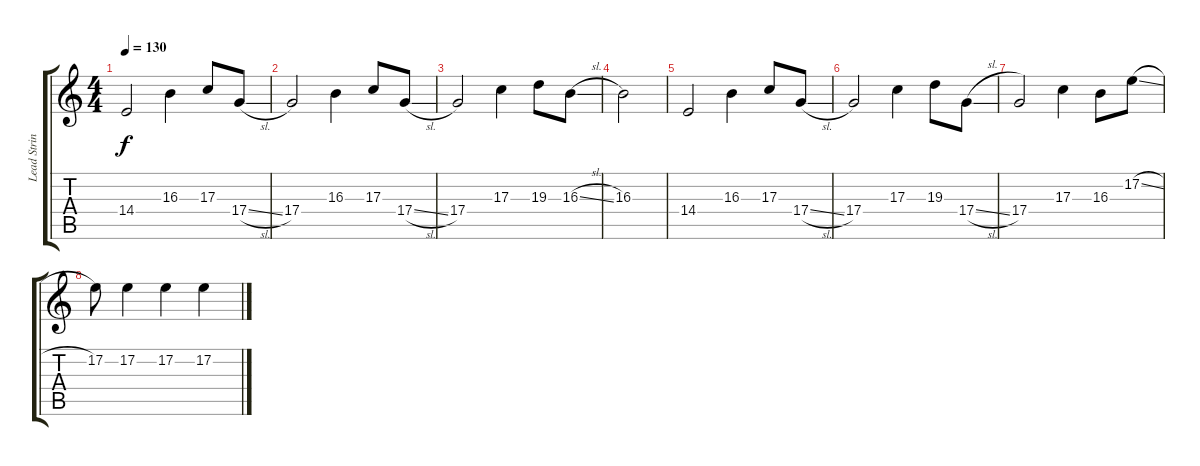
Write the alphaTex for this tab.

\track ("Lead Strings" "Lead Strin") {instrument tremolostrings}
\staff {score tabs}
\tuning (E4 B3 G3 D3 A2 E2) {hide}
\ts (4 4)
\tempo 130
\clef g2
\ks c
14.4.2{dy f} 16.3.4 17.3.8 17.4{sl}.8 |
17.4.2 16.3.4 17.3.8 17.4{sl}.8 |
17.4.2 17.3.4 19.3.8 16.3{sl}.8 |
16.3.2 |
14.4.2 16.3.4 17.3.8 17.4{sl}.8 |
17.4.2 17.3.4 19.3.8 17.4{sl}.8 |
17.4.2 17.3.4 16.3.8 17.2{sl}.8 |
17.2.8 17.2.4 17.2.4 17.2.4
